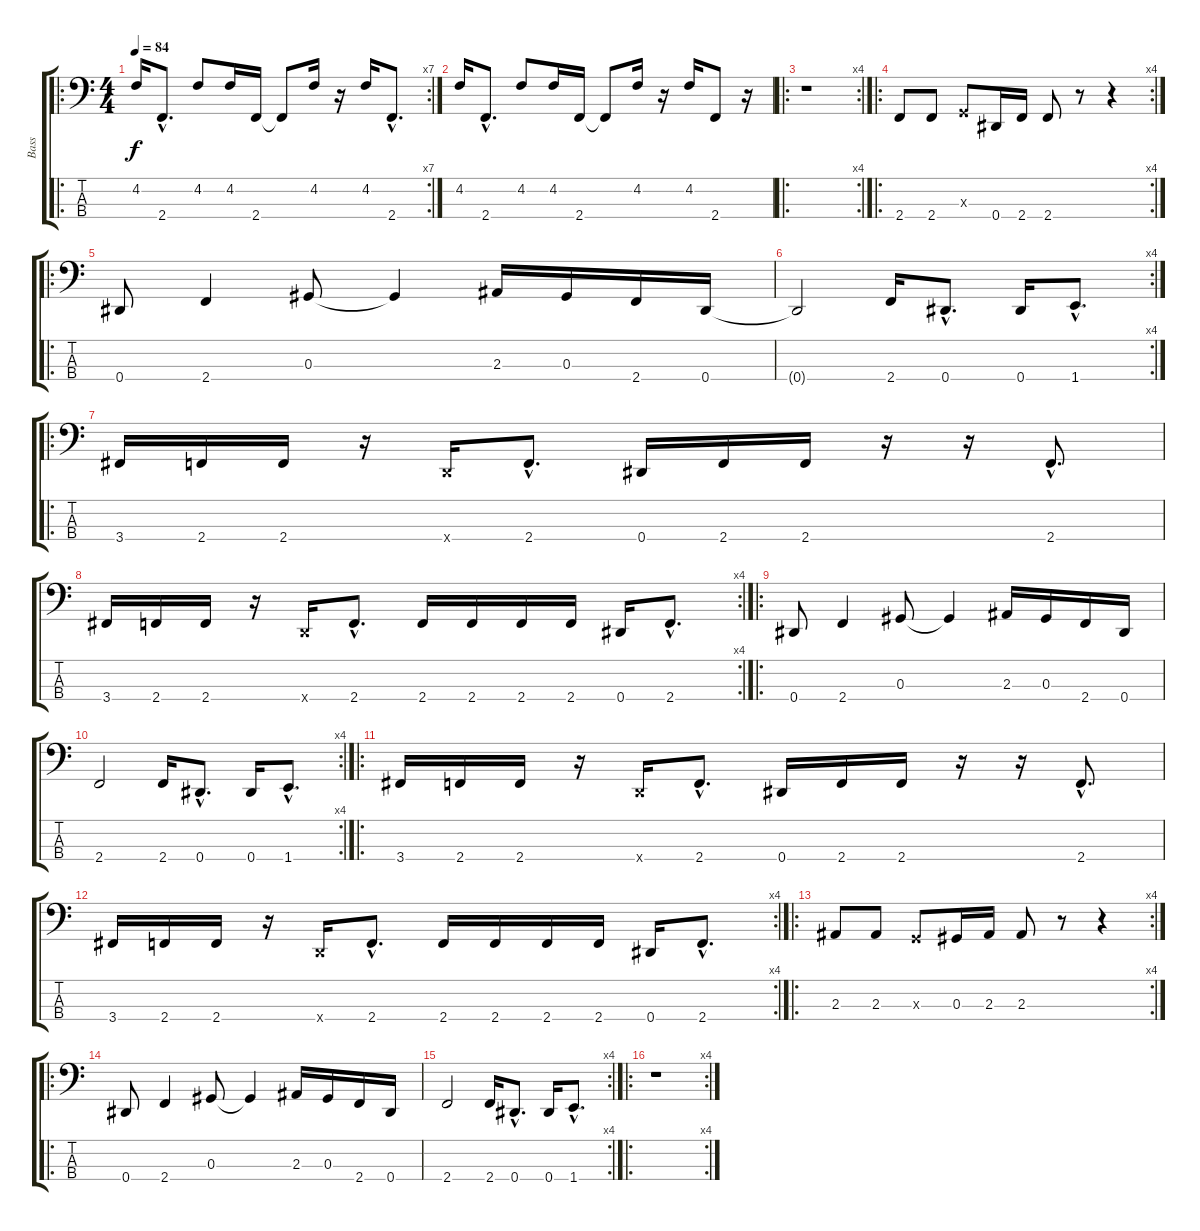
\track ("Bass" "Bass") {instrument electricbassfinger}
\staff {score tabs}
\tuning (Gb2 Db2 Ab1 Eb1) {hide}
\ro
\rc 7
\ts (4 4)
\tempo 84
\clef f4
\ks c
4.2.16{dy f instrument electricbassfinger} 2.4{hac}.8{d} 4.2.8 4.2.16 2.4.16 2.4{t}.8 4.2.16 r.16 4.2.16 2.4{hac}.8{d} |
4.2.16 2.4{hac}.8{d} 4.2.8 4.2.16 2.4.16 2.4{t}.8 4.2.16 r.16 4.2.16 2.4.8 r.16 |
\ro
\rc 4
r.1 |
\ro
\rc 4
2.4.8 2.4.8 -1.3{x}.8 0.4.16 2.4.16 2.4.8 r.8 r.4 |
\ro
0.4.8 2.4.4 0.3.8 0.3{t}.4 2.3.16 0.3.16 2.4.16 0.4.16 |
\rc 4
0.4{t}.2 2.4.16 0.4{hac}.8{d} 0.4.16 1.4{hac}.8{d} |
\ro
3.4.16 2.4.16 2.4.16 r.16 -1.4{x}.16 2.4{hac}.8{d} 0.4.16 2.4.16 2.4.16 r.16 r.16 2.4{hac}.8{d} |
\rc 4
3.4.16 2.4.16 2.4.16 r.16 -1.4{x}.16 2.4{hac}.8{d} 2.4.16 2.4.16 2.4.16 2.4.16 0.4.16 2.4{hac}.8{d} |
\ro
0.4.8 2.4.4 0.3.8 0.3{t}.4 2.3.16 0.3.16 2.4.16 0.4.16 |
\rc 4
2.4.2 2.4.16 0.4{hac}.8{d} 0.4.16 1.4{hac}.8{d} |
\ro
3.4.16 2.4.16 2.4.16 r.16 -1.4{x}.16 2.4{hac}.8{d} 0.4.16 2.4.16 2.4.16 r.16 r.16 2.4{hac}.8{d} |
\rc 4
3.4.16 2.4.16 2.4.16 r.16 -1.4{x}.16 2.4{hac}.8{d} 2.4.16 2.4.16 2.4.16 2.4.16 0.4.16 2.4{hac}.8{d} |
\ro
\rc 4
2.3.8 2.3.8 -1.3{x}.8 0.3.16 2.3.16 2.3.8 r.8 r.4 |
\ro
0.4.8 2.4.4 0.3.8 0.3{t}.4 2.3.16 0.3.16 2.4.16 0.4.16 |
\rc 4
2.4.2 2.4.16 0.4{hac}.8{d} 0.4.16 1.4{hac}.8{d} |
\ro
\rc 4
r.1
